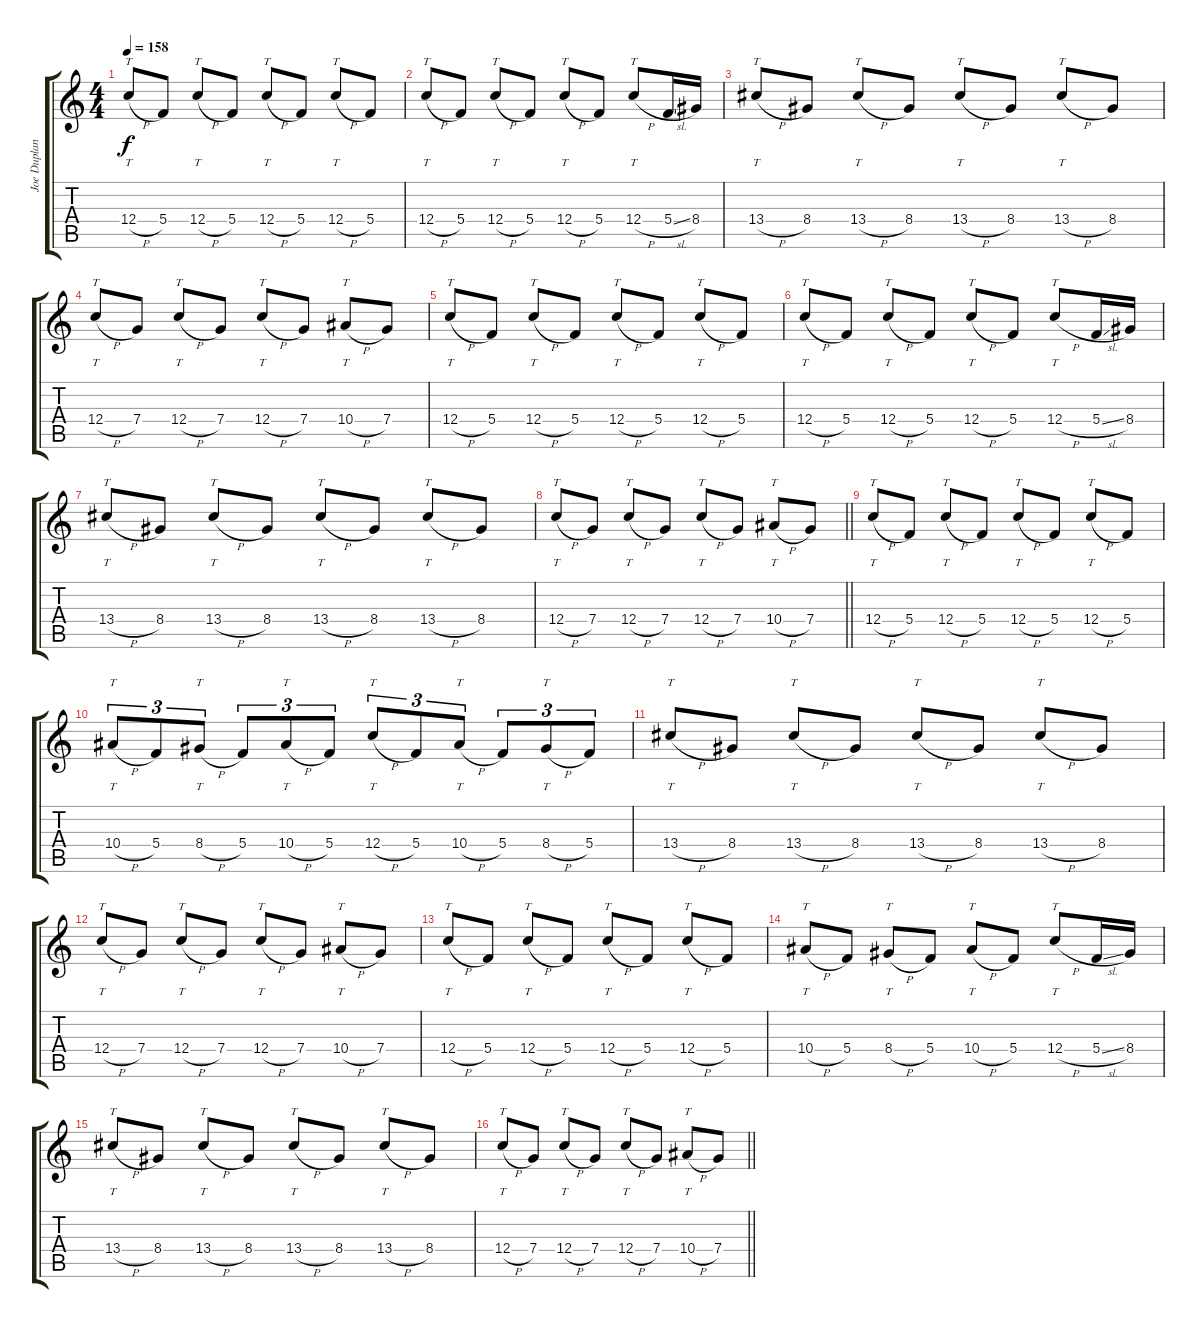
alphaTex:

\track ("Joe Duplantier" "Joe Duplan") {instrument overdrivenguitar}
\staff {score tabs}
\tuning (D4 A3 F3 C3 G2 C2) {hide}
\ts (4 4)
\section ("" "")
\tempo 158
\clef g2
\ks c
12.4{h}.8{tt dy f balance 3} 5.4.8 12.4{h}.8{tt} 5.4.8 12.4{h}.8{tt} 5.4.8 12.4{h}.8{tt} 5.4.8 |
12.4{h}.8{tt} 5.4.8 12.4{h}.8{tt} 5.4.8 12.4{h}.8{tt} 5.4.8 12.4{h}.8{tt} 5.4{sl}.16 8.4.16 |
13.4{h}.8{tt} 8.4.8 13.4{h}.8{tt} 8.4.8 13.4{h}.8{tt} 8.4.8 13.4{h}.8{tt} 8.4.8 |
12.4{h}.8{tt} 7.4.8 12.4{h}.8{tt} 7.4.8 12.4{h}.8{tt} 7.4.8 10.4{h}.8{tt} 7.4.8 |
12.4{h}.8{tt} 5.4.8 12.4{h}.8{tt} 5.4.8 12.4{h}.8{tt} 5.4.8 12.4{h}.8{tt} 5.4.8 |
12.4{h}.8{tt} 5.4.8 12.4{h}.8{tt} 5.4.8 12.4{h}.8{tt} 5.4.8 12.4{h}.8{tt} 5.4{sl}.16 8.4.16 |
13.4{h}.8{tt} 8.4.8 13.4{h}.8{tt} 8.4.8 13.4{h}.8{tt} 8.4.8 13.4{h}.8{tt} 8.4.8 |
\barLineRight lightlight
12.4{h}.8{tt} 7.4.8 12.4{h}.8{tt} 7.4.8 12.4{h}.8{tt} 7.4.8 10.4{h}.8{tt} 7.4.8 |
\section ("" "")
12.4{h}.8{tt} 5.4.8 12.4{h}.8{tt} 5.4.8 12.4{h}.8{tt} 5.4.8 12.4{h}.8{tt} 5.4.8 |
10.4{h}.8{tt tu (3 2)} 5.4.8{tu (3 2)} 8.4{h}.8{tt tu (3 2)} 5.4.8{tu (3 2)} 10.4{h}.8{tt tu (3 2)} 5.4.8{tu (3 2)} 12.4{h}.8{tt tu (3 2)} 5.4.8{tu (3 2)} 10.4{h}.8{tt tu (3 2)} 5.4.8{tu (3 2)} 8.4{h}.8{tt tu (3 2)} 5.4.8{tu (3 2)} |
13.4{h}.8{tt} 8.4.8 13.4{h}.8{tt} 8.4.8 13.4{h}.8{tt} 8.4.8 13.4{h}.8{tt} 8.4.8 |
12.4{h}.8{tt} 7.4.8 12.4{h}.8{tt} 7.4.8 12.4{h}.8{tt} 7.4.8 10.4{h}.8{tt} 7.4.8 |
12.4{h}.8{tt} 5.4.8 12.4{h}.8{tt} 5.4.8 12.4{h}.8{tt} 5.4.8 12.4{h}.8{tt} 5.4.8 |
10.4{h}.8{tt} 5.4.8 8.4{h}.8{tt} 5.4.8 10.4{h}.8{tt} 5.4.8 12.4{h}.8{tt} 5.4{sl}.16 8.4.16 |
13.4{h}.8{tt} 8.4.8 13.4{h}.8{tt} 8.4.8 13.4{h}.8{tt} 8.4.8 13.4{h}.8{tt} 8.4.8 |
\barLineRight lightlight
12.4{h}.8{tt} 7.4.8 12.4{h}.8{tt} 7.4.8 12.4{h}.8{tt} 7.4.8 10.4{h}.8{tt} 7.4.8
